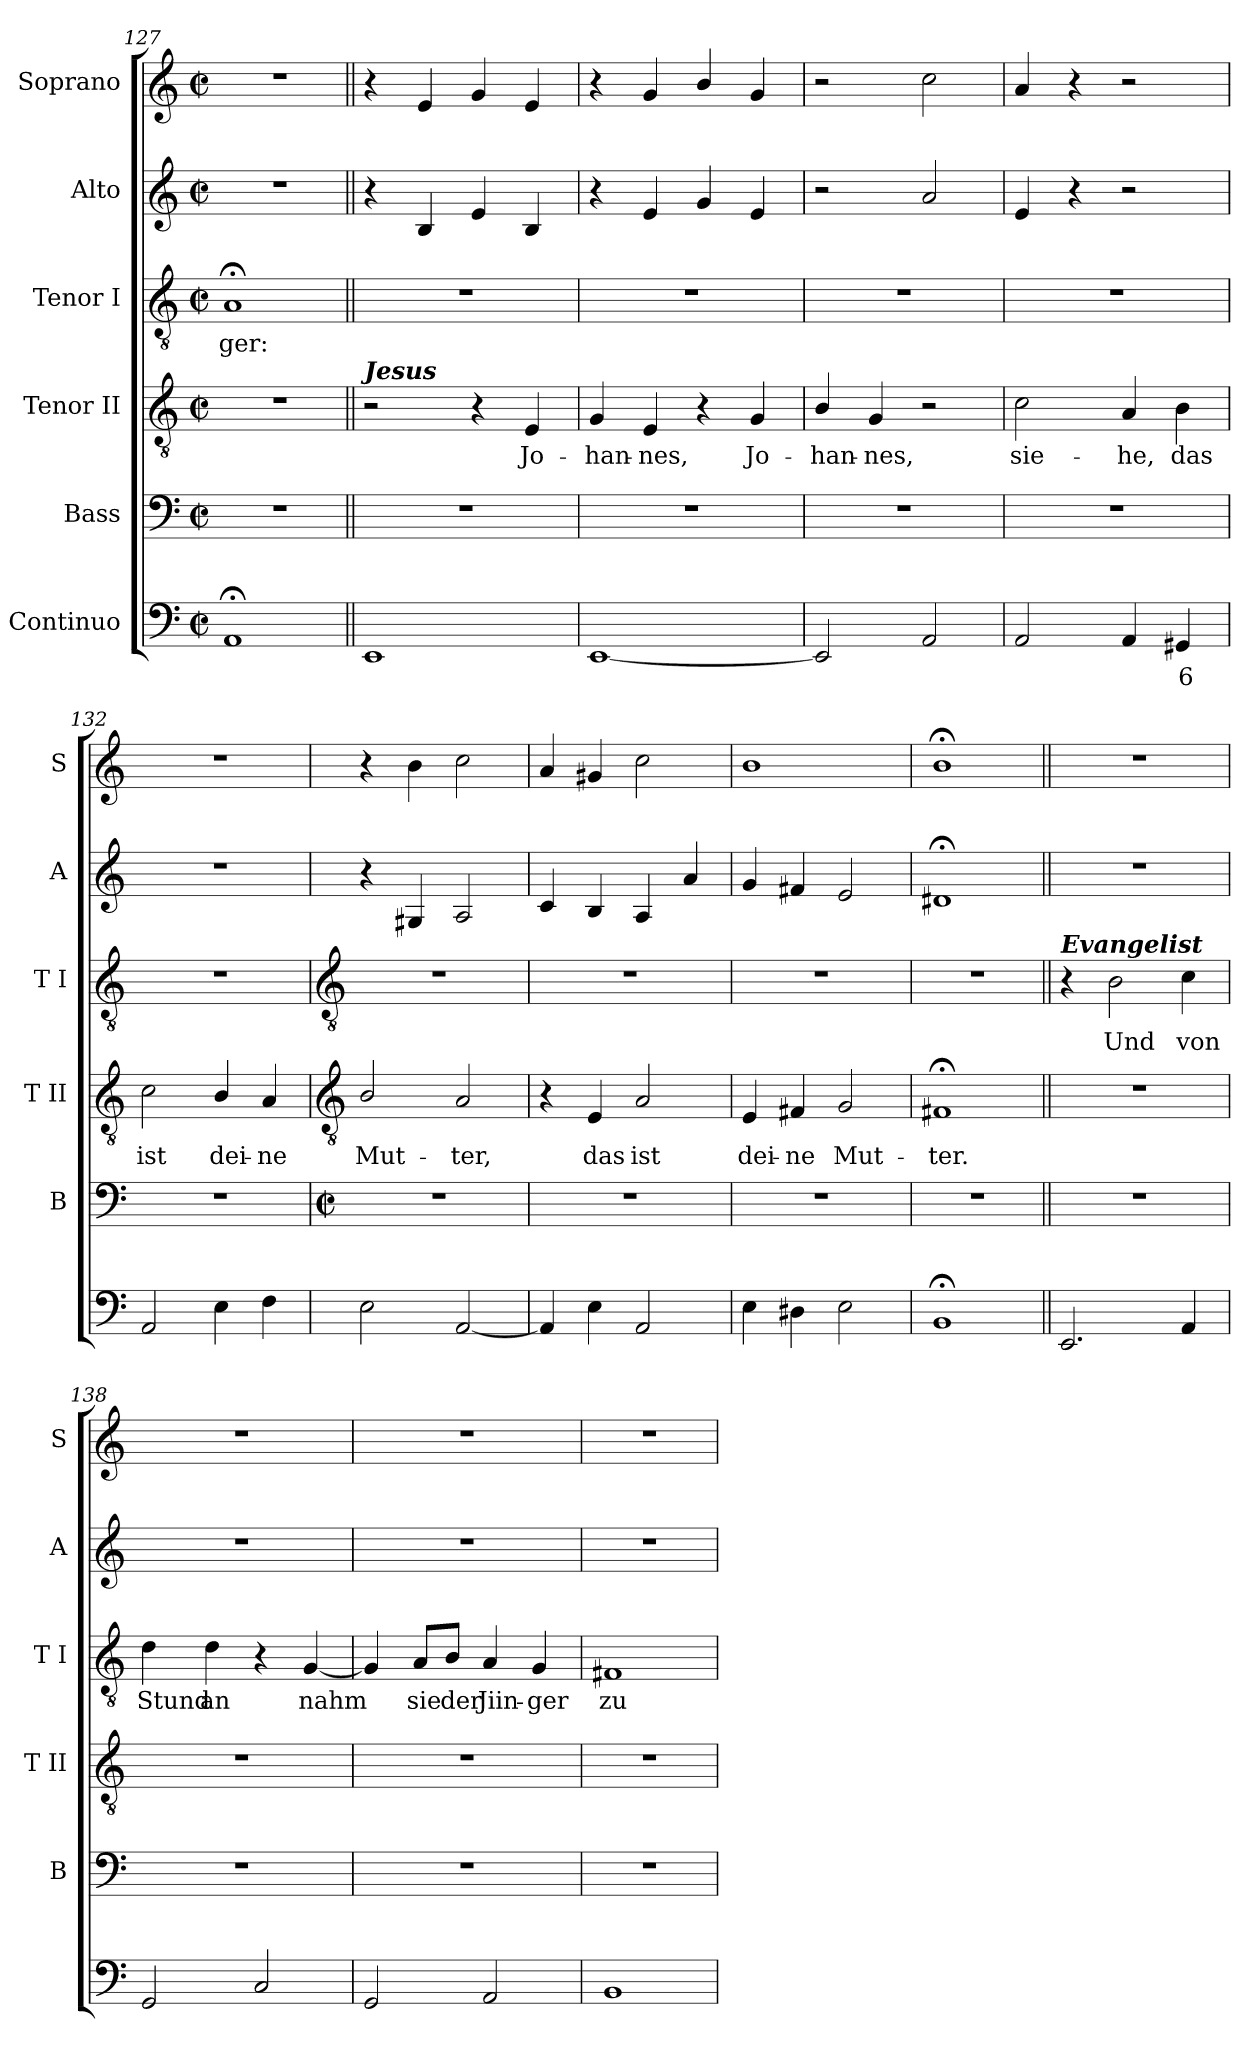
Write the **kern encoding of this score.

**kern	**text	**kern	**kern	**text	**kern	**text	**kern	**kern
*part6	*part6	*part5	*part4	*part4	*part3	*part3	*part2	*part1
*staff6	*staff6	*staff5	*staff4	*staff4	*staff3	*staff3	*staff2	*staff1
*I"Continuo	*	*I"Bass	*I"Tenor II	*	*I"Tenor I	*	*I"Alto	*I"Soprano
*	*	*I'B	*I'T II	*	*I'T I	*	*I'A	*I'S
*clefF4	*	*clefF4	*clefGv2	*	*clefGv2	*	*clefG2	*clefG2
*k[]	*	*k[]	*k[]	*	*k[]	*	*k[]	*k[]
*C:	*	*C:	*C:	*	*C:	*	*C:	*C:
*M2/2	*	*M2/2	*M2/2	*	*M2/2	*	*M2/2	*M2/2
*met(c|)	*	*met(c|)	*met(c|)	*	*met(c|)	*	*met(c|)	*met(c|)
=127	=127	=127	=127	=127	=127	=127	=127	=127
!	!	!	!	!	!	!LO:LY:b	!	!
1AA;<	.	1r	1r	.	1A;<	-ger:	1r	1r
=128||	=128||	=128||	=128||	=128||	=128||	=128||	=128||	=128||
!	!	!	!LO:TX:a:Bi:t=Jesus	!	!	!	!	!
1EE	.	1r	2r	.	1r	.	4r	4r
.	.	.	.	.	.	.	4B	4e
.	.	.	4r	.	.	.	4e	4g/
!	!	!	!	!LO:LY:b	!	!	!	!
.	.	.	4E	Jo-	.	.	4B	4e
=129	=129	=129	=129	=129	=129	=129	=129	=129
!	!	!	!	!LO:LY:b	!	!	!	!
[1EE	.	1r	4G	-han-	1r	.	4r	4r
!	!	!	!	!LO:LY:b	!	!	!	!
.	.	.	4E	-nes,	.	.	4e	4g
.	.	.	4r	.	.	.	4g	4b/
!	!	!	!	!LO:LY:b	!	!	!	!
.	.	.	4G	Jo-	.	.	4e	4g
=130	=130	=130	=130	=130	=130	=130	=130	=130
!	!	!	!	!LO:LY:b	!	!	!	!
2EE]	.	1r	4B/	-han-	1r	.	2r	2r
!	!	!	!	!LO:LY:b	!	!	!	!
.	.	.	4G	-nes,	.	.	.	.
2AA	.	.	2r	.	.	.	2a	2cc
=131	=131	=131	=131	=131	=131	=131	=131	=131
!	!	!	!	!LO:LY:b	!	!	!	!
2AA	.	1r	2c	sie-	1r	.	4e	4a
.	.	.	.	.	.	.	4r	4r
!	!	!	!	!LO:LY:b	!	!	!	!
4AA	.	.	4A	-he,	.	.	2r	2r
!	!LO:LY:b	!	!	!LO:LY:b	!	!	!	!
4GG#X	6	.	4B	das	.	.	.	.
=132	=132	=132	=132	=132	=132	=132	=132	=132
!	!	!	!	!LO:LY:b	!	!	!	!
2AA	.	1r	2c	ist	1r	.	1r	1r
!	!	!	!	!LO:LY:b	!	!	!	!
4E	.	.	4B/	dei-	.	.	.	.
!	!	!	!	!LO:LY:b	!	!	!	!
4F	.	.	4A	-ne	.	.	.	.
!!LO:LB:g=z
=133	=133	=133	=133	=133	=133	=133	=133	=133
*	*	*	*clefGv2	*	*clefGv2	*	*	*
*	*	*M2/2	*	*	*	*	*	*
*	*	*met(c|)	*	*	*	*	*	*
!	!	!	!	!LO:LY:b	!	!	!	!
2E	.	1r	2B/	Mut-	1r	.	4r	4r
.	.	.	.	.	.	.	4G#X	4b
!	!	!	!	!LO:LY:b	!	!	!	!
[2AA	.	.	2A	-ter,	.	.	2A	2cc
=134	=134	=134	=134	=134	=134	=134	=134	=134
4AA]	.	1r	4r	.	1r	.	4c/	4a
!	!	!	!	!LO:LY:b	!	!	!	!
4E	.	.	4E	das	.	.	4B	4g#X
!	!	!	!	!LO:LY:b	!	!	!	!
2AA	.	.	2A	ist	.	.	4A	2cc
.	.	.	.	.	.	.	4a	.
=135	=135	=135	=135	=135	=135	=135	=135	=135
!	!	!	!	!LO:LY:b	!	!	!	!
4E	.	1r	4E	dei-	1r	.	4g	1b
!	!	!	!	!LO:LY:b	!	!	!	!
4D#X	.	.	4F#X	-ne	.	.	4f#X	.
!	!	!	!	!LO:LY:b	!	!	!	!
2E	.	.	2G	Mut-	.	.	2e	.
=136	=136	=136	=136	=136	=136	=136	=136	=136
!	!	!	!	!LO:LY:b	!	!	!	!
1BB;<	.	1r	1F#X;<	-ter.	1r	.	1d#X;<	1b;<
=137||	=137||	=137||	=137||	=137||	=137||	=137||	=137||	=137||
!	!	!	!	!	!LO:TX:a:Bi:t=Evangelist	!	!	!
2.EE	.	1r	1r	.	4r	.	1r	1r
!	!	!	!	!	!	!LO:LY:b	!	!
.	.	.	.	.	2B	Und	.	.
!	!	!	!	!	!	!LO:LY:b	!	!
4AA	.	.	.	.	4c	von	.	.
=138	=138	=138	=138	=138	=138	=138	=138	=138
!	!	!	!	!	!	!LO:LY:b	!	!
2GG	.	1r	1r	.	4d	Stund	1r	1r
!	!	!	!	!	!	!LO:LY:b	!	!
.	.	.	.	.	4d	an	.	.
2C	.	.	.	.	4r	.	.	.
!	!	!	!	!	!	!LO:LY:b	!	!
.	.	.	.	.	[4G	nahm	.	.
=139	=139	=139	=139	=139	=139	=139	=139	=139
2GG	.	1r	1r	.	4G]	.	1r	1r
!	!	!	!	!	!	!LO:LY:b	!	!
.	.	.	.	.	8A/L	sie	.	.
!	!	!	!	!	!	!LO:LY:b	!	!
.	.	.	.	.	8B/J	der	.	.
!	!	!	!	!	!	!LO:LY:b	!	!
2AA	.	.	.	.	4A	Jiin-	.	.
!	!	!	!	!	!	!LO:LY:b	!	!
.	.	.	.	.	4G	-ger	.	.
=140	=140	=140	=140	=140	=140	=140	=140	=140
!	!	!	!	!	!	!LO:LY:b	!	!
1BB	.	1r	1r	.	1F#X	zu	1r	1r
=	=	=	=	=	=	=	=	=
*-	*-	*-	*-	*-	*-	*-	*-	*-
